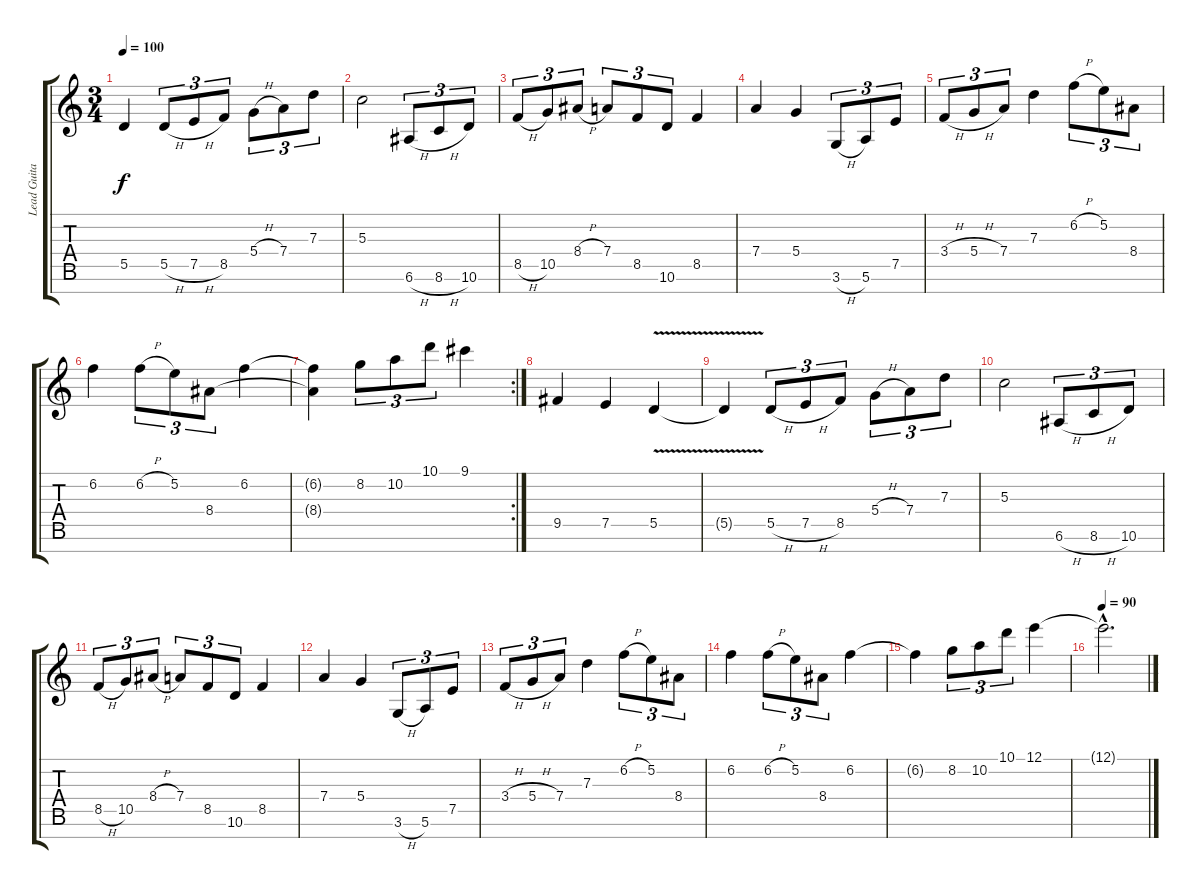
\track ("Lead Guitar" "Lead Guita") {instrument overdrivenguitar}
\staff {score tabs}
\tuning (E4 B3 G3 D3 A2 E2 B1) {hide}
\ts (3 4)
\tempo 100
\clef g2
\ks c
5.5{t}.4{dy f} 5.5{h}.8{tu (3 2)} 7.5{h}.8{tu (3 2)} 8.5.8{tu (3 2)} 5.4{h}.8{tu (3 2)} 7.4.8{tu (3 2)} 7.3.8{tu (3 2)} |
5.3.2 6.6{h}.8{tu (3 2)} 8.6{h}.8{tu (3 2)} 10.6.8{tu (3 2)} |
8.5{h}.8{tu (3 2)} 10.5.8{tu (3 2)} 8.4{h}.8{tu (3 2)} 7.4.8{tu (3 2)} 8.5.8{tu (3 2)} 10.6.8{tu (3 2)} 8.5.4 |
7.4.4 5.4.4 3.6{h}.8{tu (3 2)} 5.6.8{tu (3 2)} 7.5.8{tu (3 2)} |
3.4{h}.8{tu (3 2)} 5.4{h}.8{tu (3 2)} 7.4.8{tu (3 2)} 7.3.4 6.2{h}.8{tu (3 2)} 5.2.8{tu (3 2)} 8.4.8{tu (3 2)} |
6.2.4 6.2{h}.8{tu (3 2)} 5.2.8{tu (3 2)} 8.4.8{tu (3 2)} 6.2.4 |
\rc 2
(6.2{t} 8.4{t}).4 8.2.8{tu (3 2)} 10.2.8{tu (3 2)} 10.1.8{tu (3 2)} 9.1.4 |
9.5.4 7.5.4 5.5{v}.4 |
5.5{t}.4 5.5{h}.8{tu (3 2)} 7.5{h}.8{tu (3 2)} 8.5.8{tu (3 2)} 5.4{h}.8{tu (3 2)} 7.4.8{tu (3 2)} 7.3.8{tu (3 2)} |
5.3.2 6.6{h}.8{tu (3 2)} 8.6{h}.8{tu (3 2)} 10.6.8{tu (3 2)} |
8.5{h}.8{tu (3 2)} 10.5.8{tu (3 2)} 8.4{h}.8{tu (3 2)} 7.4.8{tu (3 2)} 8.5.8{tu (3 2)} 10.6.8{tu (3 2)} 8.5.4 |
7.4.4 5.4.4 3.6{h}.8{tu (3 2)} 5.6.8{tu (3 2)} 7.5.8{tu (3 2)} |
3.4{h}.8{tu (3 2)} 5.4{h}.8{tu (3 2)} 7.4.8{tu (3 2)} 7.3.4 6.2{h}.8{tu (3 2)} 5.2.8{tu (3 2)} 8.4.8{tu (3 2)} |
6.2.4 6.2{h}.8{tu (3 2)} 5.2.8{tu (3 2)} 8.4.8{tu (3 2)} 6.2.4 |
6.2{t}.4 8.2.8{tu (3 2)} 10.2.8{tu (3 2)} 10.1.8{tu (3 2)} 12.1.4 |
\tempo 90
12.1{hac t}.2{d}
